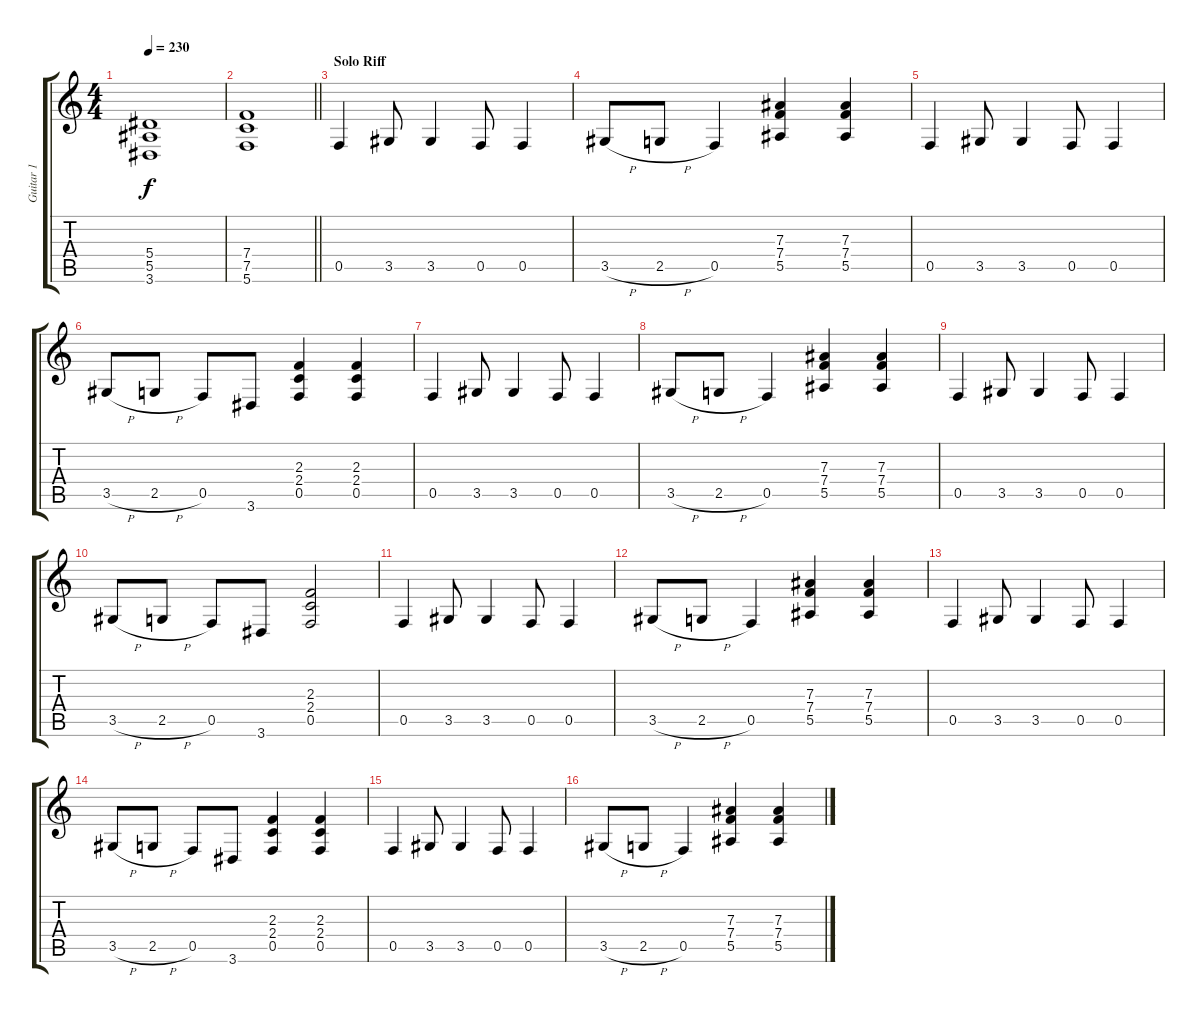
\track ("Guitar 1" "Guitar 1") {instrument distortionguitar}
\staff {score tabs}
\tuning (C4 G3 Eb3 Bb2 F2 C2) {hide}
\ts (4 4)
\tempo 230
\clef g2
\ks c
(5.4 5.5 3.6).1{dy f} |
\barLineRight lightlight
(7.4 7.5 5.6).1 |
\section ("" "Solo Riff")
0.5.4 3.5.8 3.5.4 0.5.8 0.5.4 |
3.5{h}.8 2.5{h}.8 0.5.4 (7.3 7.4 5.5).4 (7.3 7.4 5.5).4 |
0.5.4 3.5.8 3.5.4 0.5.8 0.5.4 |
3.5{h}.8 2.5{h}.8 0.5.8 3.6.8 (2.3 2.4 0.5).4 (2.3 2.4 0.5).4 |
0.5.4 3.5.8 3.5.4 0.5.8 0.5.4 |
3.5{h}.8 2.5{h}.8 0.5.4 (7.3 7.4 5.5).4 (7.3 7.4 5.5).4 |
0.5.4 3.5.8 3.5.4 0.5.8 0.5.4 |
3.5{h}.8 2.5{h}.8 0.5.8 3.6.8 (2.3 2.4 0.5).2 |
0.5.4 3.5.8 3.5.4 0.5.8 0.5.4 |
3.5{h}.8 2.5{h}.8 0.5.4 (7.3 7.4 5.5).4 (7.3 7.4 5.5).4 |
0.5.4 3.5.8 3.5.4 0.5.8 0.5.4 |
3.5{h}.8 2.5{h}.8 0.5.8 3.6.8 (2.3 2.4 0.5).4 (2.3 2.4 0.5).4 |
0.5.4 3.5.8 3.5.4 0.5.8 0.5.4 |
3.5{h}.8 2.5{h}.8 0.5.4 (7.3 7.4 5.5).4 (7.3 7.4 5.5).4
